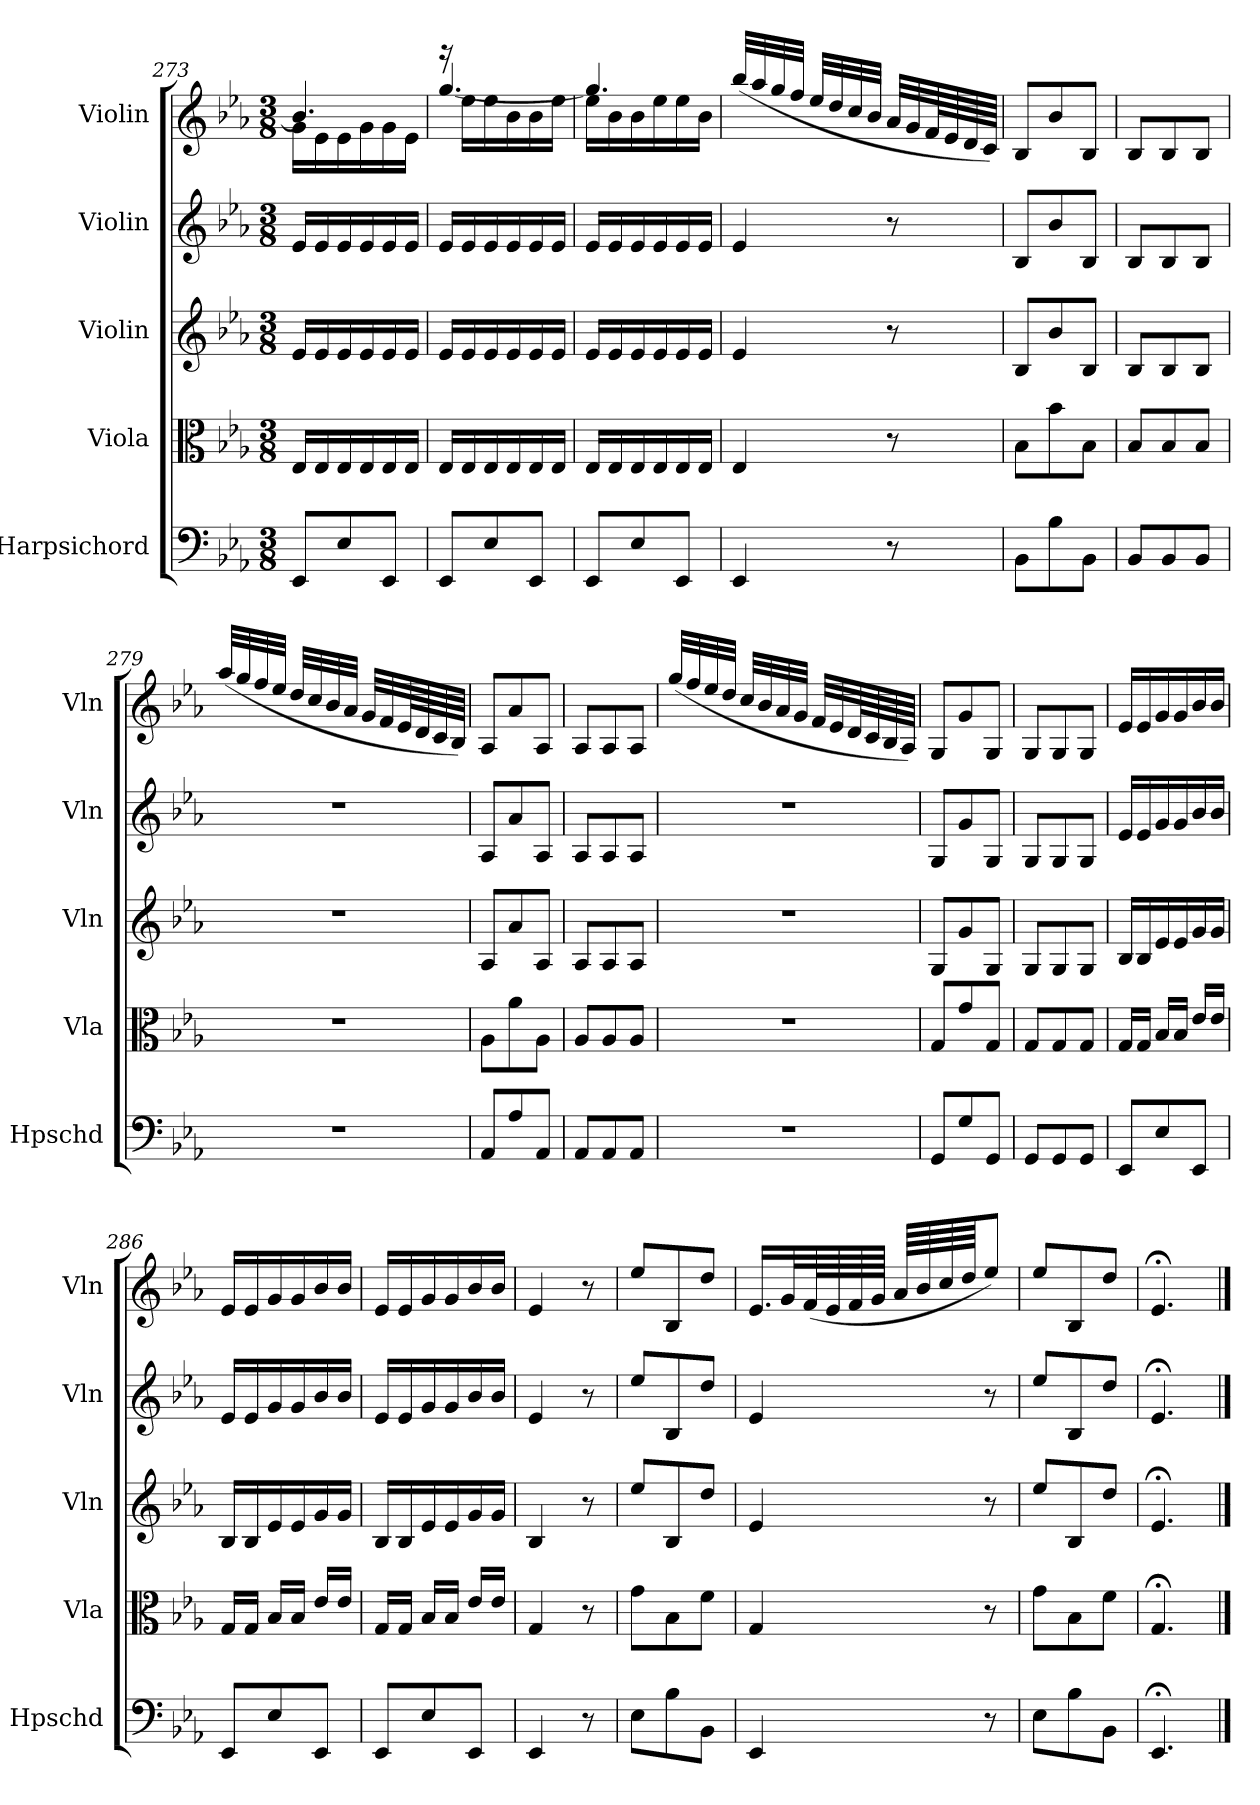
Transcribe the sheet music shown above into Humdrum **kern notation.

**kern	**kern	**kern	**kern	**kern
*part5	*part4	*part3	*part2	*part1
*staff5	*staff4	*staff3	*staff2	*staff1
*I"Harpsichord	*I"Viola	*I"Violin	*I"Violin	*I"Violin
*I'Hpschd	*I'Vla	*I'Vln	*I'Vln	*I'Vln
*clefF4	*clefC3	*clefG2	*clefG2	*clefG2
*k[b-e-a-]	*k[b-e-a-]	*k[b-e-a-]	*k[b-e-a-]	*k[b-e-a-]
*E-:	*E-:	*E-:	*E-:	*E-:
*M3/8	*M3/8	*M3/8	*M3/8	*M3/8
=273	=273	=273	=273	=273
*	*	*	*	*^
8EE-/L	16E-/LL	16e-/LL	16e-/LL	16g\LL	4.b-/]
.	16E-/	16e-/	16e-/	16e-\	.
8E-/	16E-/	16e-/	16e-/	16e-\	.
.	16E-/	16e-/	16e-/	16g\	.
8EE-/J	16E-/	16e-/	16e-/	16g\	.
.	16E-/JJ	16e-/JJ	16e-/JJ	16e-\JJ	.
=274	=274	=274	=274	=274	=274
8EE-/L	16E-/LL	16e-/LL	16e-/LL	16r	[4.gg/
.	16E-/	16e-/	16e-/	16ee-\LL	.
8E-/	16E-/	16e-/	16e-/	16ee-\	.
.	16E-/	16e-/	16e-/	16b-\	.
8EE-/J	16E-/	16e-/	16e-/	16b-\	.
.	16E-/JJ	16e-/JJ	16e-/JJ	16ee-\JJ	.
=275	=275	=275	=275	=275	=275
8EE-/L	16E-/LL	16e-/LL	16e-/LL	16ee-\LL	4.gg/]
.	16E-/	16e-/	16e-/	16b-\	.
8E-/	16E-/	16e-/	16e-/	16b-\	.
.	16E-/	16e-/	16e-/	16ee-\	.
8EE-/J	16E-/	16e-/	16e-/	16ee-\	.
.	16E-/JJ	16e-/JJ	16e-/JJ	16b-\JJ	.
*	*	*	*	*v	*v
=276	=276	=276	=276	=276
4EE-/	4E-/	4e-/	4e-/	(32bb-/LLL
.	.	.	.	32aa-/
.	.	.	.	32gg/
.	.	.	.	32ff/JJJ
.	.	.	.	32ee-/LLL
.	.	.	.	32dd/
.	.	.	.	32cc/
.	.	.	.	32b-/JJJ
8r	8r	8r	8r	32a-/LLL
.	.	.	.	32g/
.	.	.	.	64f/L
.	.	.	.	64e-/
.	.	.	.	64d/
.	.	.	.	64c/JJJJ)
=277	=277	=277	=277	=277
8BB-\L	8B-\L	8B-/L	8B-/L	8B-/L
8B-\	8b-\	8b-/	8b-/	8b-/
8BB-\J	8B-\J	8B-/J	8B-/J	8B-/J
=278	=278	=278	=278	=278
8BB-/L	8B-/L	8B-/L	8B-/L	8B-/L
8BB-/	8B-/	8B-/	8B-/	8B-/
8BB-/J	8B-/J	8B-/J	8B-/J	8B-/J
=279	=279	=279	=279	=279
4.r	4.r	4.r	4.r	(32aa-/LLL
.	.	.	.	32gg/
.	.	.	.	32ff/
.	.	.	.	32ee-/JJJ
.	.	.	.	32dd/LLL
.	.	.	.	32cc/
.	.	.	.	32b-/
.	.	.	.	32a-/JJJ
.	.	.	.	32g/LLL
.	.	.	.	32f/
.	.	.	.	64e-/L
.	.	.	.	64d/
.	.	.	.	64c/
.	.	.	.	64B-/JJJJ)
=280	=280	=280	=280	=280
8AA-/L	8A-\L	8A-/L	8A-/L	8A-/L
8A-/	8a-\	8a-/	8a-/	8a-/
8AA-/J	8A-\J	8A-/J	8A-/J	8A-/J
=281	=281	=281	=281	=281
8AA-/L	8A-/L	8A-/L	8A-/L	8A-/L
8AA-/	8A-/	8A-/	8A-/	8A-/
8AA-/J	8A-/J	8A-/J	8A-/J	8A-/J
=282	=282	=282	=282	=282
4.r	4.r	4.r	4.r	(32gg/LLL
.	.	.	.	32ff/
.	.	.	.	32ee-/
.	.	.	.	32dd/JJJ
.	.	.	.	32cc/LLL
.	.	.	.	32b-/
.	.	.	.	32a-/
.	.	.	.	32g/JJJ
.	.	.	.	32f/LLL
.	.	.	.	32e-/
.	.	.	.	64d/L
.	.	.	.	64c/
.	.	.	.	64B-/
.	.	.	.	64A-/JJJJ)
=283	=283	=283	=283	=283
8GG/L	8G/L	8G/L	8G/L	8G/L
8G/	8g/	8g/	8g/	8g/
8GG/J	8G/J	8G/J	8G/J	8G/J
=284	=284	=284	=284	=284
8GG/L	8G/L	8G/L	8G/L	8G/L
8GG/	8G/	8G/	8G/	8G/
8GG/J	8G/J	8G/J	8G/J	8G/J
=285	=285	=285	=285	=285
8EE-/L	16G/LL	16B-/LL	16e-/LL	16e-/LL
.	16G/JJ	16B-/	16e-/	16e-/
8E-/	16B-/LL	16e-/	16g/	16g/
.	16B-/JJ	16e-/	16g/	16g/
8EE-/J	16e-/LL	16g/	16b-/	16b-/
.	16e-/JJ	16g/JJ	16b-/JJ	16b-/JJ
=286	=286	=286	=286	=286
8EE-/L	16G/LL	16B-/LL	16e-/LL	16e-/LL
.	16G/JJ	16B-/	16e-/	16e-/
8E-/	16B-/LL	16e-/	16g/	16g/
.	16B-/JJ	16e-/	16g/	16g/
8EE-/J	16e-/LL	16g/	16b-/	16b-/
.	16e-/JJ	16g/JJ	16b-/JJ	16b-/JJ
=287	=287	=287	=287	=287
8EE-/L	16G/LL	16B-/LL	16e-/LL	16e-/LL
.	16G/JJ	16B-/	16e-/	16e-/
8E-/	16B-/LL	16e-/	16g/	16g/
.	16B-/JJ	16e-/	16g/	16g/
8EE-/J	16e-/LL	16g/	16b-/	16b-/
.	16e-/JJ	16g/JJ	16b-/JJ	16b-/JJ
=288	=288	=288	=288	=288
4EE-/	4G/	4B-/	4e-/	4e-/
8r	8r	8r	8r	8r
=289	=289	=289	=289	=289
8E-\L	8g\L	8ee-/L	8ee-/L	8ee-/L
8B-\	8B-\	8B-/	8B-/	8B-/
8BB-\J	8f\J	8dd/J	8dd/J	8dd/J
=290	=290	=290	=290	=290
4EE-/	4G/	4e-/	4e-/	16.e-/LL
.	.	.	.	32g/L
.	.	.	.	(64f/L
.	.	.	.	64e-/
.	.	.	.	64f/
.	.	.	.	64g/JJJJ
.	.	.	.	64a-/LLLL
.	.	.	.	64b-/
.	.	.	.	64cc/
.	.	.	.	64dd/JJJ
8r	8r	8r	8r	8ee-/J)
=291	=291	=291	=291	=291
8E-\L	8g\L	8ee-/L	8ee-/L	8ee-/L
8B-\	8B-\	8B-/	8B-/	8B-/
8BB-\J	8f\J	8dd/J	8dd/J	8dd/J
=292	=292	=292	=292	=292
4.EE-;</	4.G;</	4.e-;</	4.e-;</	4.e-;</
==	==	==	==	==
*-	*-	*-	*-	*-
